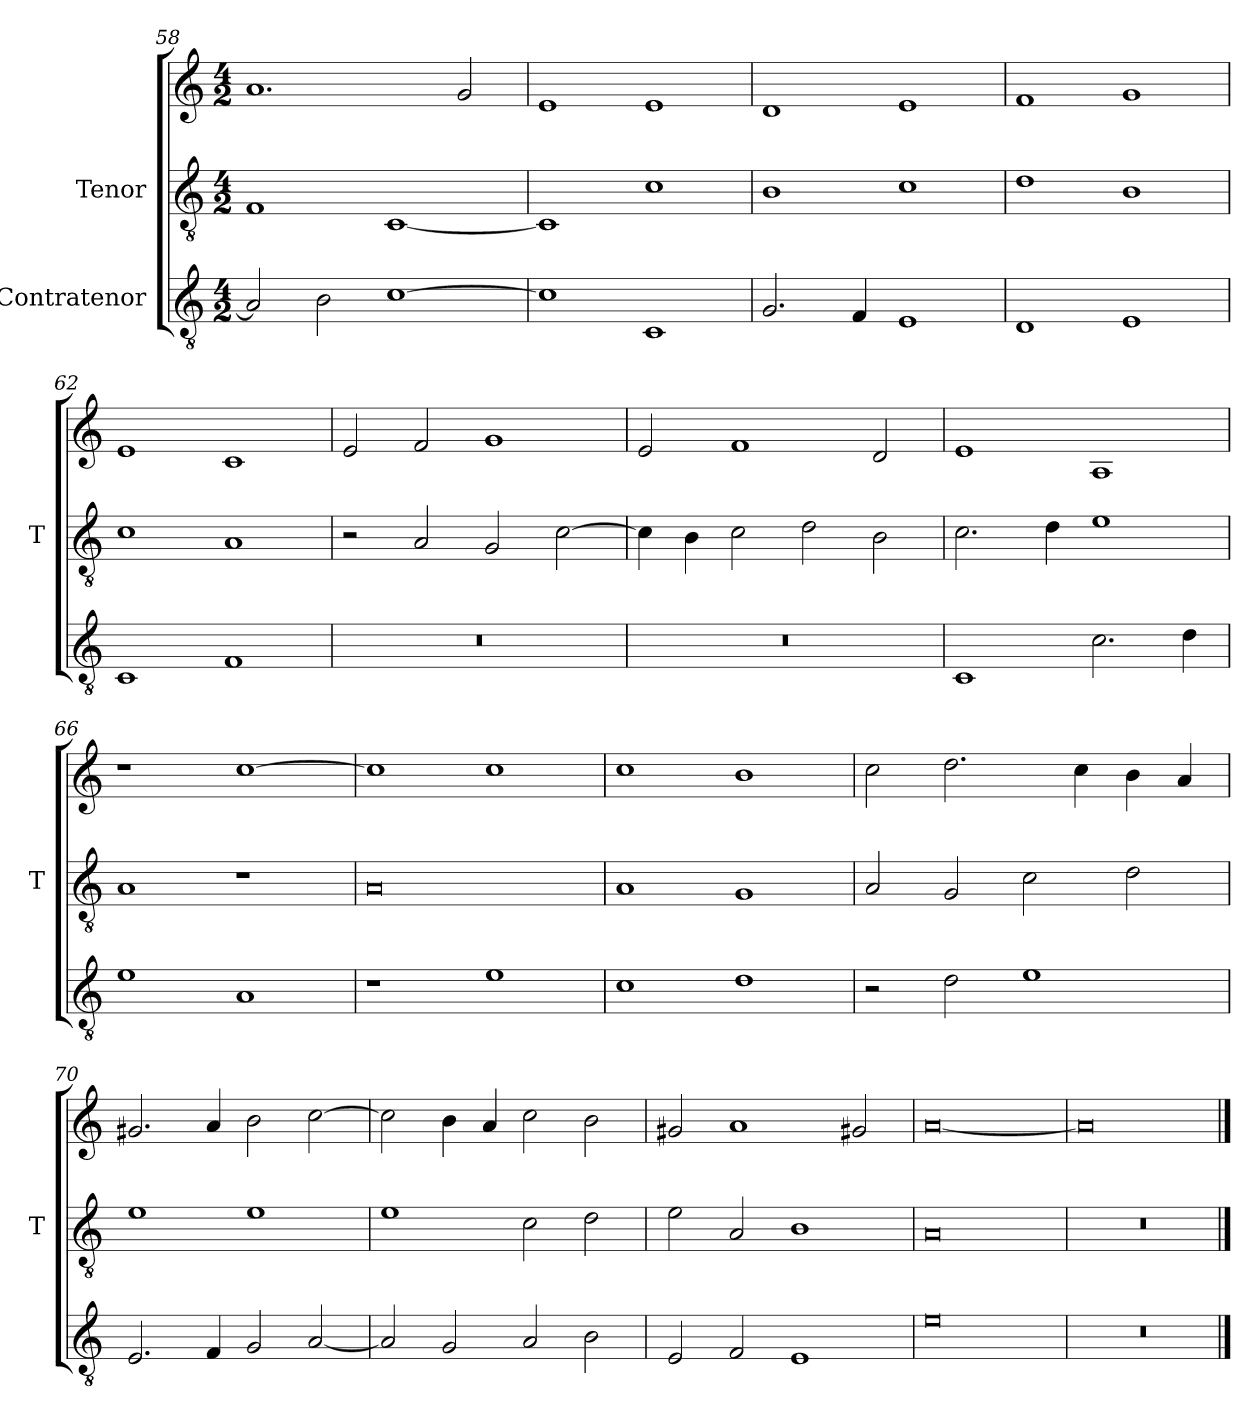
**kern	**kern	**kern
*part3	*part2	*part1
*staff3	*staff2	*staff1
*I"Contratenor	*I"Tenor	*
*	*I'T	*
*clefGv2	*clefGv2	*clefG2
*M4/2	*M4/2	*M4/2
=58	=58	=58
2A]	1F	1.a
2B	.	.
[1c	[1C	.
.	.	2g
=59	=59	=59
1c]	1C]	1e
1C	1c	1e
=60	=60	=60
2.G	1B	1d
4F	.	.
1E	1c	1e
=61	=61	=61
1D	1d	1f
1E	1B	1g
=62	=62	=62
1C	1c	1e
1F	1A	1c
=63	=63	=63
0r	2r	2e
.	2A	2f
.	2G	1g
.	[2c	.
=64	=64	=64
0r	4c]	2e
.	4B	.
.	2c	1f
.	2d	.
.	2B	2d
=65	=65	=65
1C	2.c	1e
.	4d	.
2.c	1e	1A
4d	.	.
=66	=66	=66
1e	1A	1r
1A	1r	[1cc
=67	=67	=67
1r	0A	1cc]
1e	.	1cc
=68	=68	=68
1c	1A	1cc
1d	1G	1b
=69	=69	=69
2r	2A	2cc
2d	2G	2.dd
1e	2c	.
.	.	4cc
.	2d	4b
.	.	4a
=70	=70	=70
2.E	1e	2.g#X
4F	.	4a
2G	1e	2b
[2A	.	[2cc
=71	=71	=71
2A]	1e	2cc]
2G	.	4b
.	.	4a
2A	2c	2cc
2B	2d	2b
=72	=72	=72
2E	2e	2g#X
2F	2A	1a
1E	1B	.
.	.	2g#X
=73	=73	=73
0e	0A	[0a
=74	=74	=74
0r	0r	0a]
==	==	==
*-	*-	*-
